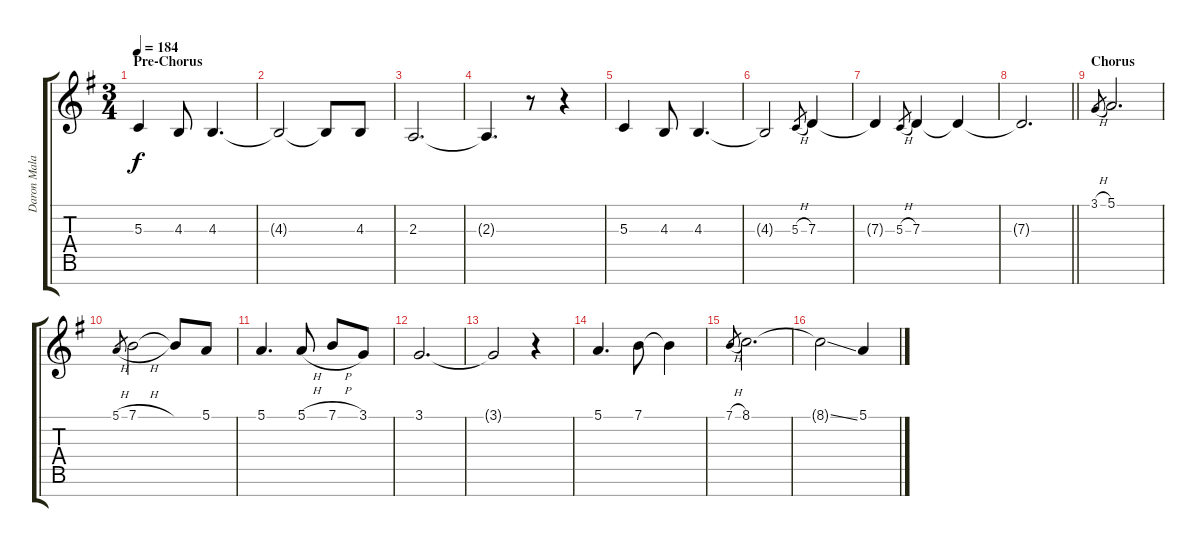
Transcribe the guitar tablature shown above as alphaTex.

\track ("Daron Malakian [Vocals]" "Daron Mala") {instrument clarinet}
\staff {score tabs}
\tuning (E4 B3 G3 D3 A2 E2 B1) {hide}
\ts (3 4)
\section ("" "Pre-Chorus")
\tempo 184
\clef g2
\ks eminor
5.3.4{dy f} 4.3.8 4.3.4{d} |
4.3{t}.2 4.3{t}.8 4.3.8 |
2.3.2{d} |
2.3{t}.4{d} r.8 r.4 |
5.3.4 4.3.8 4.3.4{d} |
4.3{t}.2 5.3{h}.8{gr} 7.3.4 |
7.3{t}.4 5.3{h}.8{gr} 7.3.4 7.3{t}.4 |
\barLineRight lightlight
7.3{t}.2{d} |
\section ("" "Chorus")
3.1{h}.8{gr} 5.1.2{d} |
5.1{h}.8{gr} 7.1{h}.2 7.1{t}.8 5.1.8 |
5.1.4{d} 5.1{h}.8 7.1{h}.8 3.1.8 |
3.1.2{d} |
3.1{t}.2 r.4 |
5.1.4{d} 7.1.8 7.1{t}.4 |
7.1{h}.8{gr} 8.1.2{d} |
8.1{ss t}.2 5.1.4
